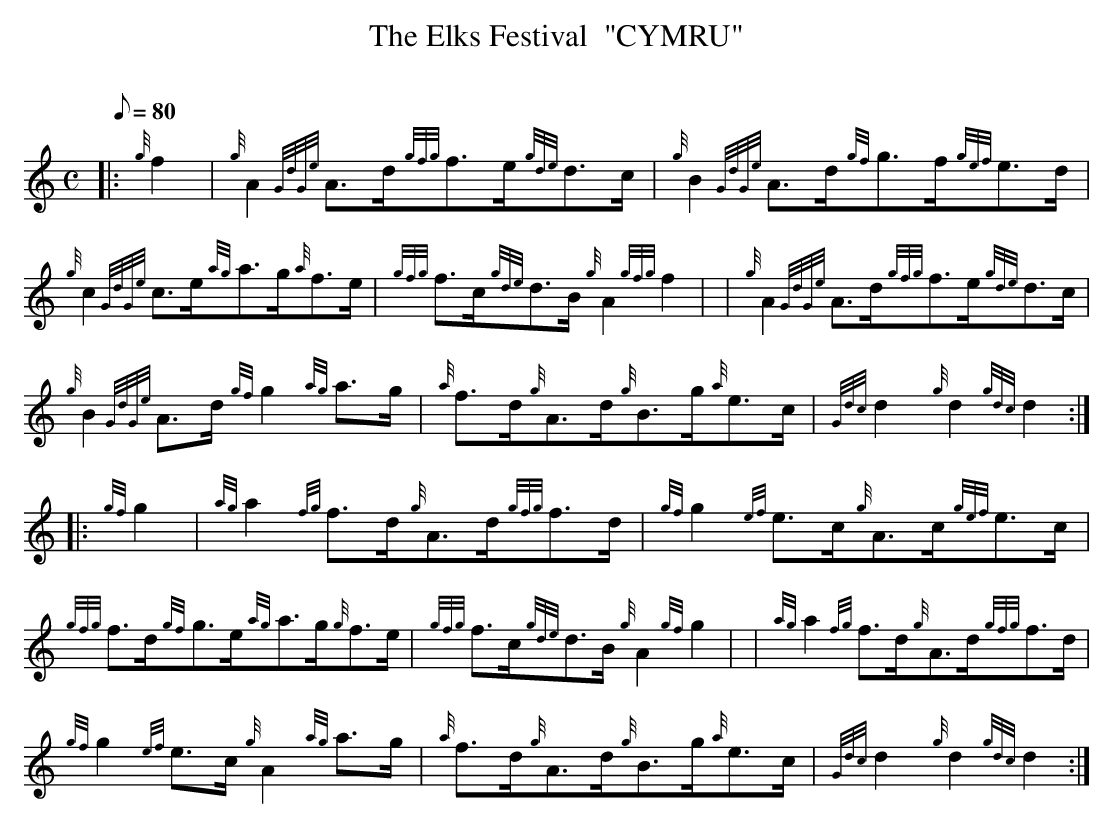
X:1
T:The Elks Festival  "CYMRU"
M:C
L:1/8
Q:80
C:
K:HP
|: {g}f2 | \
{g}A2{GdGe}A3/2d/2{gfg}f3/2e/2{gde}d3/2c/2 | \
{g}B2{GdGe}A3/2d/2{gf}g3/2f/2{gef}e3/2d/2 |
{g}c2{GdGe}c3/2e/2{ag}a3/2g/2{a}f3/2e/2 | \
{gfg}f3/2c/2{gde}d3/2B/2{g}A2{gfg}f2 | | \
{g}A2{GdGe}A3/2d/2{gfg}f3/2e/2{gde}d3/2c/2 |
{g}B2{GdGe}A3/2d/2{gf}g2{ag}a3/2g/2 | \
{a}f3/2d/2{g}A3/2d/2{g}B3/2g/2{a}e3/2c/2 | \
{Gdc}d2{g}d2{gdc}d2 ::
{gf}g2 | \
{ag}a2{fg}f3/2d/2{g}A3/2d/2{gfg}f3/2d/2 | \
{gf}g2{ef}e3/2c/2{g}A3/2c/2{gef}e3/2c/2 |
{gfg}f3/2d/2{gf}g3/2e/2{ag}a3/2g/2{g}f3/2e/2 | \
{gfg}f3/2c/2{gde}d3/2B/2{g}A2{gf}g2 | | \
{ag}a2{fg}f3/2d/2{g}A3/2d/2{gfg}f3/2d/2 |
{gf}g2{ef}e3/2c/2{g}A2{ag}a3/2g/2 | \
{a}f3/2d/2{g}A3/2d/2{g}B3/2g/2{a}e3/2c/2 | \
{Gdc}d2{g}d2{gdc}d2 :|
